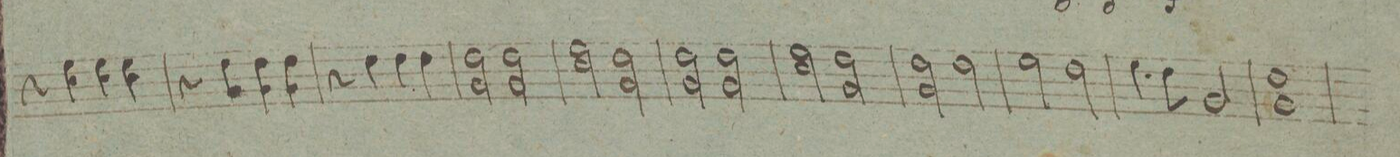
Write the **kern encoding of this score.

**kern	**dynam
*I"Corni in F.	*
*clefG2	*
*k[b-]	*
*met(c|)	*
*M2/2	*
4r	.
4a\ 4f\	.
4a\ 4f\	.
4a\ 4f\	.
=203	=203
4r	.
4g\ 4c\	.
4g\ 4c\	.
4g\ 4c\	.
=204	=204
4r	.
4g\	.
4g\	.
4g\	.
=205	=205
2g\ 2c\	.
2g\ 2c\	.
=206	=206
2a\ 2f\	.
2g\ 2c\	.
=207	=207
2g\ 2c\	.
2g\ 2c\	.
=208	=208
2a\ 2f\	.
2g\ 2c\	.
=209	=209
2g\ 2c\	.
2g\	.
=210	=210
2a\	.
2g\	.
=211	=211
4.a\	.
8g\	.
2c/	.
=212	=212
1g/ 1c/	.
=213	=213
*-	*-
